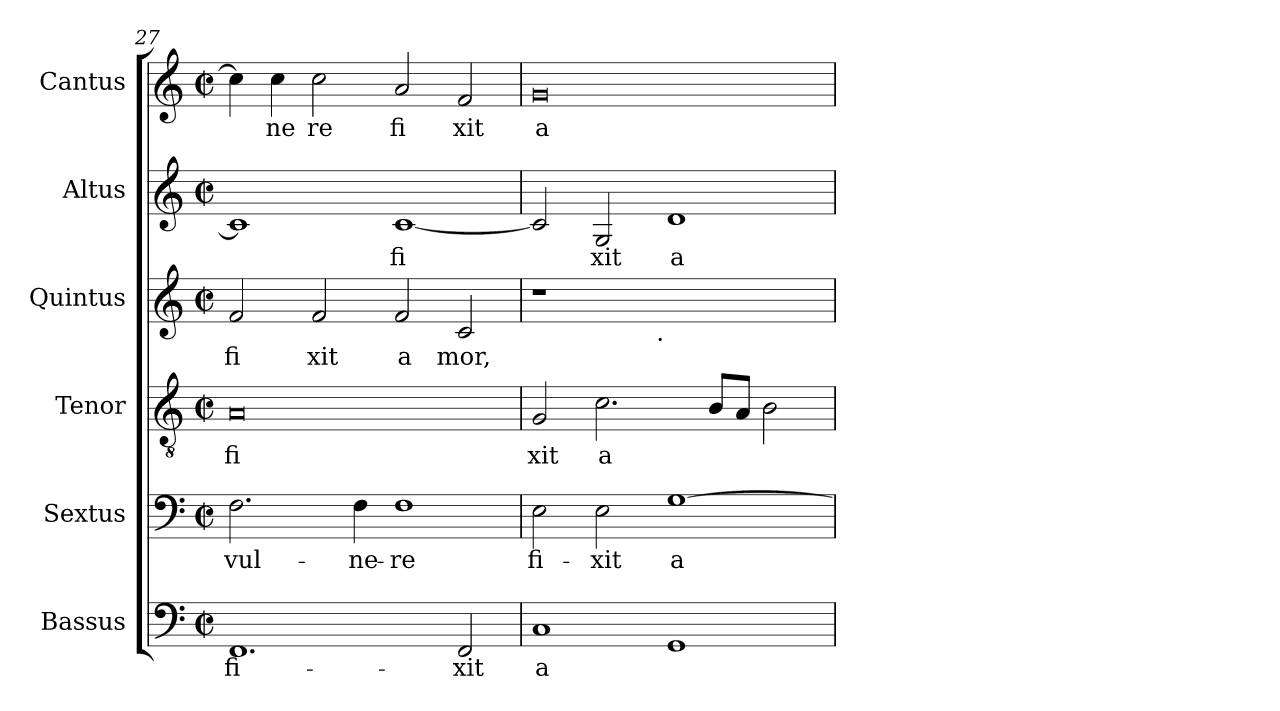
**kern	**text	**kern	**text	**kern	**text	**kern	**text	**kern	**text	**kern	**text
*part6	*part6	*part5	*part5	*part4	*part4	*part3	*part3	*part2	*part2	*part1	*part1
*staff6	*staff6	*staff5	*staff5	*staff4	*staff4	*staff3	*staff3	*staff2	*staff2	*staff1	*staff1
*I"Bassus	*	*I"Sextus	*	*I"Tenor	*	*I"Quintus	*	*I"Altus	*	*I"Cantus	*
*I'Bassus	*	*I'Sextus	*	*I'Tenor	*	*I'Quintus	*	*I'Altus	*	*I'Cantus	*
!!LO:LB:g=z
*clefF4	*	*clefF4	*	*clefGv2	*	*clefG2	*	*clefG2	*	*clefG2	*
*k[]	*	*k[]	*	*k[]	*	*k[]	*	*k[]	*	*k[]	*
*C:	*	*C:	*	*C:	*	*C:	*	*C:	*	*C:	*
*M2/2	*	*M2/2	*	*M2/2	*	*M2/2	*	*M2/2	*	*M2/2	*
*met(c|)	*	*met(c|)	*	*met(c|)	*	*met(c|)	*	*met(c|)	*	*met(c|)	*
=27	=27	=27	=27	=27	=27	=27	=27	=27	=27	=27	=27
!	!LO:LY:b	!	!LO:LY:b:cj	!	!LO:LY:b:cj	!	!LO:LY:b:cj	!	!LO:LY:b:cj	!	!LO:LY:b:cj
1.FF	fi-	2.F\	vul-	0A	fi	2f/	fi	1c]	.	4cc\]	--
!	!	!	!	!	!	!	!	!	!	!	!LO:LY:b:cj
.	.	.	.	.	.	.	.	.	.	4cc\	-ne
!	!	!	!	!	!	!	!LO:LY:b:cj	!	!	!	!LO:LY:b:cj
.	.	.	.	.	.	2f/	xit	.	.	2cc\	re
!	!	!	!LO:LY:b:cj	!	!	!	!	!	!	!	!
.	.	4F\	-ne-	.	.	.	.	.	.	.	.
!	!	!	!LO:LY:b:cj	!	!	!	!LO:LY:b:cj	!	!LO:LY:b:cj	!	!LO:LY:b:cj
.	.	1F	-re	.	.	2f/	a	[<1c	fi	2a/	fi
!	!LO:LY:b	!	!	!	!	!	!LO:LY:b:cj	!	!	!	!LO:LY:b:cj
2FF/	-xit	.	.	.	.	2c/	mor,	.	.	2f/	xit
=28	=28	=28	=28	=28	=28	=28	=28	=28	=28	=28	=28
!	!LO:LY:b	!	!LO:LY:b:cj	!	!LO:LY:b:cj	!	!	!	!LO:LY:b:cj	!	!LO:LY:b:cj
*	*	*	*	*	*	*^	*	*	*	*	*
1C	a-	2E\	fi-	2G/	xit	1r	2ryy	.	2c/]	.	0g	a
!	!	!	!LO:LY:b:cj	!	!LO:LY:b:cj	!	!	!	!	!LO:LY:b:cj	!	!
.	.	2E\	-xit	2.c\	a	.	4...ryy	.	2G/	xit	.	.
!	!	!	!	!	!	!	!LO:TX:b:t=.	!	!	!	!	!
.	.	.	.	.	.	.	1ryy	.	.	.	.	.
!	!LO:LY:b	!	!LO:LY:b:cj	!	!	!	!	!	!	!LO:LY:b:cj	!	!
1GG	--	[>1G	a-	.	.	1ryy	.	.	1d	a	.	.
!	!	!	!	!	!LO:LY:b:cj	!	!	!	!	!	!	!
.	.	.	.	8B/L	.	.	.	.	.	.	.	.
!	!	!	!	!	!LO:LY:b:cj	!	!	!	!	!	!	!
.	.	.	.	8A/J	.	.	.	.	.	.	.	.
!	!	!	!	!	!LO:LY:b:cj	!	!	!	!	!	!	!
.	.	.	.	2B\	.	.	.	.	.	.	.	.
.	.	.	.	.	.	.	32ryy	.	.	.	.	.
*	*	*	*	*	*	*v	*v	*	*	*	*	*
=	=	=	=	=	=	=	=	=	=	=	=
*-	*-	*-	*-	*-	*-	*-	*-	*-	*-	*-	*-
